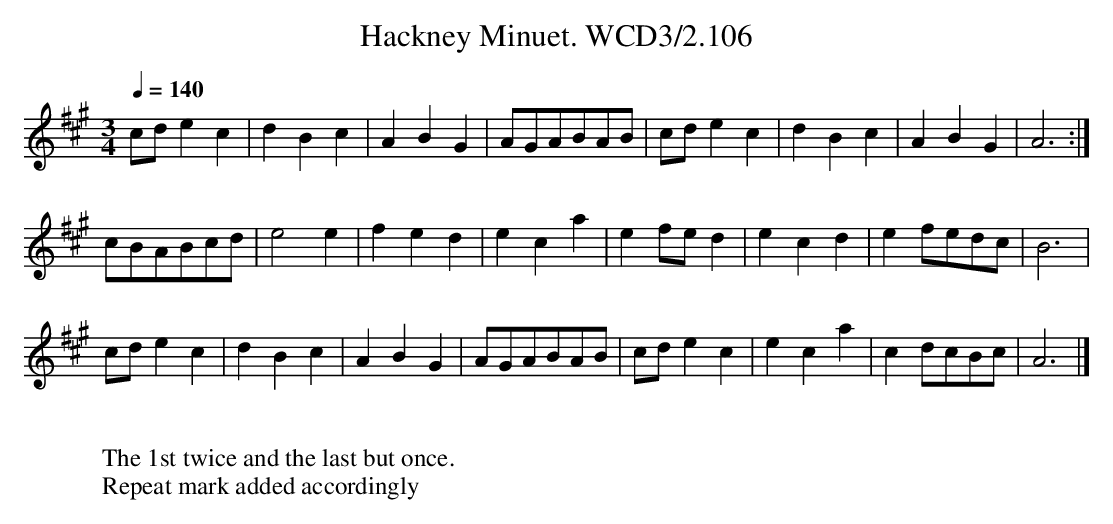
X:1
T:Hackney Minuet. WCD3/2.106
M:3/4
L:1/8
Q:1/4=140
K:A
cd e2c2|d2B2c2|A2B2G2|AGABAB|\
cd e2c2|d2B2c2|A2B2G2|A6:|
cBABcd|e4e2|f2e2d2|e2c2a2|\
e2 fe d2|e2c2d2|e2 fedc|B6|
cd e2c2|d2B2c2|A2B2G2|AGABAB|\
cd e2c2|e2c2a2|c2 dcBc|A6|]
W:
W:The 1st twice and the last but once.
W:Repeat mark added accordingly
